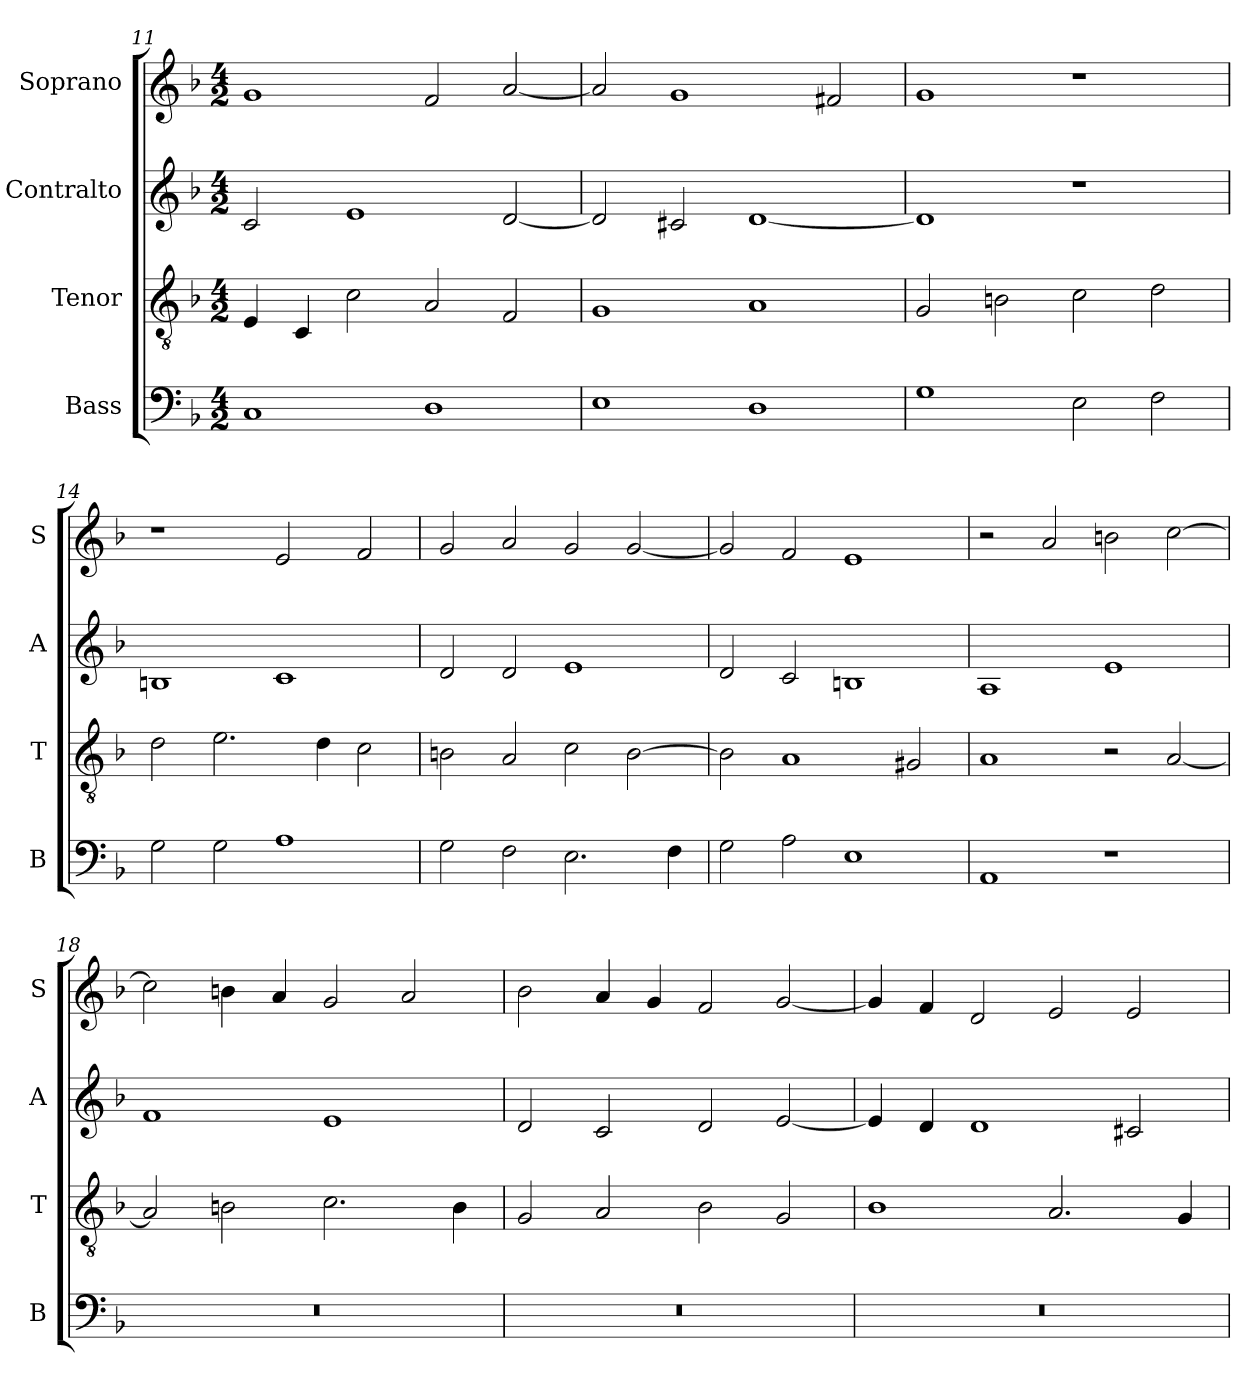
**kern	**kern	**kern	**kern
*part4	*part3	*part2	*part1
*staff4	*staff3	*staff2	*staff1
*I"Bass	*I"Tenor	*I"Contralto	*I"Soprano
*I'B	*I'T	*I'A	*I'S
*clefF4	*clefGv2	*clefG2	*clefG2
*k[b-]	*k[b-]	*k[b-]	*k[b-]
*M4/2	*M4/2	*M4/2	*M4/2
=11	=11	=11	=11
1C	4E	2c	1g
.	4C	.	.
.	2c	1e	.
1D	2A	.	2f
.	2F	[2d	[2a
=12	=12	=12	=12
1E	1G	2d]	2a]
.	.	2c#X	1g
1D	1A	[1d	.
.	.	.	2f#X
=13	=13	=13	=13
1G	2G	1d]	1g
.	2Bn	.	.
2E	2c	1r	1r
2F	2d	.	.
=14	=14	=14	=14
2G	2d	1Bn	1r
2G	2.e	.	.
1A	.	1c	2e
.	4d	.	.
.	2c	.	2f
=15	=15	=15	=15
2G	2Bn	2d	2g
2F	2A	2d	2a
2.E	2c	1e	2g
.	[2B	.	[2g
4F	.	.	.
=16	=16	=16	=16
2G	2B]	2d	2g]
2A	1A	2c	2f
1E	.	1Bn	1e
.	2G#X	.	.
=17	=17	=17	=17
1AA	1A	1A	2r
.	.	.	2a
1r	2r	1e	2bn
.	[2A	.	[2cc
=18	=18	=18	=18
0r	2A]	1f	2cc]
.	2Bn	.	4bn
.	.	.	4a
.	2.c	1e	2g
.	.	.	2a
.	4B	.	.
=19	=19	=19	=19
0r	2G	2d	2b-
.	2A	2c	4a
.	.	.	4g
.	2B-	2d	2f
.	2G	[2e	[2g
=20	=20	=20	=20
0r	1B-	4e]	4g]
.	.	4d	4f
.	.	1d	2d
.	2.A	.	2e
.	.	2c#X	2e
.	4G	.	.
=	=	=	=
*-	*-	*-	*-
